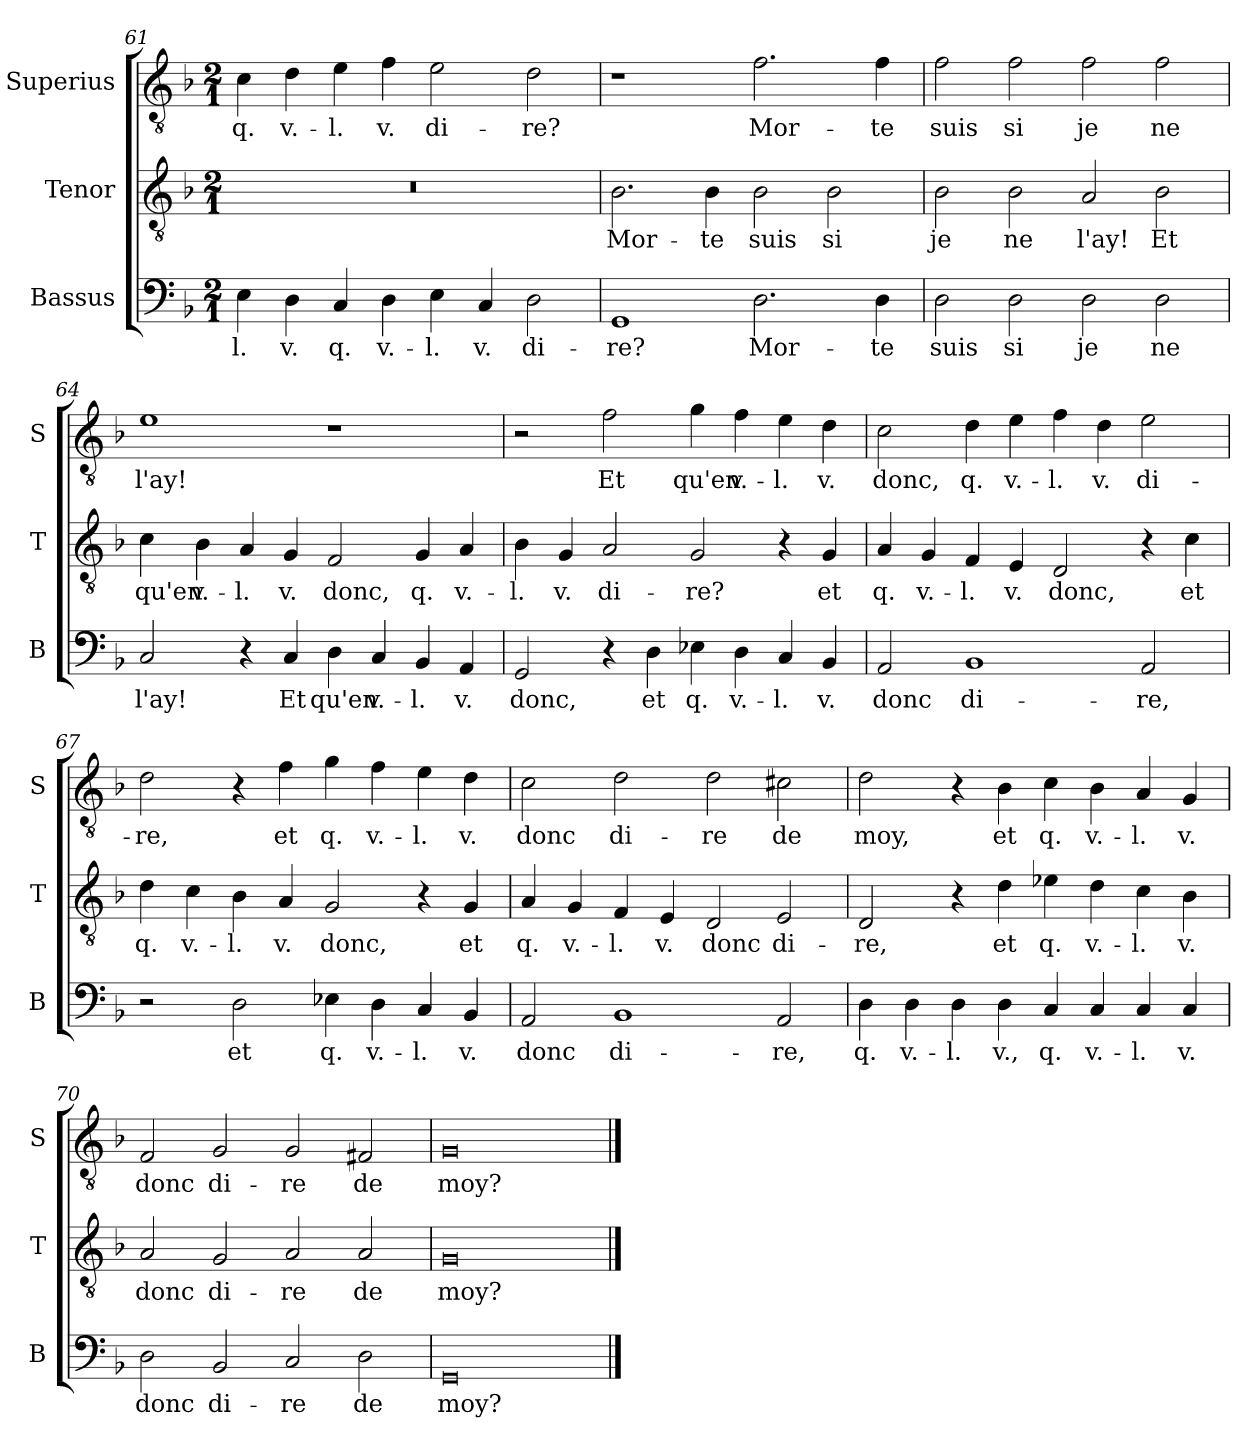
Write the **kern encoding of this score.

**kern	**text	**kern	**text	**kern	**text
*part3	*part3	*part2	*part2	*part1	*part1
*staff3	*staff3	*staff2	*staff2	*staff1	*staff1
*I"Bassus	*	*I"Tenor	*	*I"Superius	*
*I'B	*	*I'T	*	*I'S	*
*clefF4	*	*clefGv2	*	*clefGv2	*
*k[b-]	*	*k[b-]	*	*k[b-]	*
*M2/1	*	*M2/1	*	*M2/1	*
=61	=61	=61	=61	=61	=61
4E\	-l.	0r	.	4c\	q.
4D\	v.	.	.	4d\	v.-
4C/	q.	.	.	4e\	-l.
4D\	v.-	.	.	4f\	v.
4E\	-l.	.	.	2e\	di-
4C/	v.	.	.	.	.
2D\	di-	.	.	2d\	-re?
=62	=62	=62	=62	=62	=62
1GG	re?	2.B-\	Mor-	1r	.
.	.	4B-\	-te	.	.
2.D\	Mor-	2B-\	suis	2.f\	Mor-
.	.	2B-\	si	.	.
4D\	-te	.	.	4f\	-te
=63	=63	=63	=63	=63	=63
2D\	suis	2B-\	je	2f\	suis
2D\	si	2B-\	ne	2f\	si
2D\	je	2A/	l'ay!	2f\	je
2D\	ne	2B-\	Et	2f\	ne
=64	=64	=64	=64	=64	=64
2C/	l'ay!	4c\	qu'en	1e	l'ay!
.	.	4B-\	v.-	.	.
4r	.	4A/	-l.	.	.
4C/	Et	4G/	v.	.	.
4D\	qu'en	2F/	donc,	1r	.
4C/	v.-	.	.	.	.
4BB-/	-l.	4G/	q.	.	.
4AA/	v.	4A/	v.-	.	.
=65	=65	=65	=65	=65	=65
2GG/	donc,	4B-\	-l.	2r	.
.	.	4G/	v.	.	.
4r	.	2A/	di-	2f\	Et
4D\	et	.	.	.	.
4E-X\	q.	2G/	-re?	4g\	qu'en
4D\	v.-	.	.	4f\	v.-
4C/	-l.	4r	.	4e\	-l.
4BB-/	v.	4G/	et	4d\	v.
=66	=66	=66	=66	=66	=66
2AA/	donc	4A/	q.	2c\	donc,
.	.	4G/	v.-	.	.
1BB-	di-	4F/	-l.	4d\	q.
.	.	4E/	v.	4e\	v.-
.	.	2D/	donc,	4f\	-l.
.	.	.	.	4d\	v.
2AA/	-re,	4r	.	2e\	di-
.	.	4c\	et	.	.
=67	=67	=67	=67	=67	=67
2r	.	4d\	q.	2d\	-re,
.	.	4c\	v.-	.	.
2D\	et	4B-\	-l.	4r	.
.	.	4A/	v.	4f\	et
4E-X\	q.	2G/	donc,	4g\	q.
4D\	v.-	.	.	4f\	v.-
4C/	-l.	4r	.	4e\	-l.
4BB-/	v.	4G/	et	4d\	v.
=68	=68	=68	=68	=68	=68
2AA/	donc	4A/	q.	2c\	donc
.	.	4G/	v.-	.	.
1BB-	di-	4F/	-l.	2d\	di-
.	.	4E/	v.	.	.
.	.	2D/	donc	2d\	-re
2AA/	-re,	2E/	di-	2c#X\	de
=69	=69	=69	=69	=69	=69
4D\	q.	2D/	-re,	2d\	moy,
4D\	v.-	.	.	.	.
4D\	-l.	4r	.	4r	.
4D\	v.,	4d\	et	4B-\	et
4C/	q.	4e-X\	q.	4c\	q.
4C/	v.-	4d\	v.-	4B-\	v.-
4C/	-l.	4c\	-l.	4A/	-l.
4C/	v.	4B-\	v.	4G/	v.
=70	=70	=70	=70	=70	=70
2D\	donc	2A/	donc	2F/	donc
2BB-/	di-	2G/	di-	2G/	di-
2C/	-re	2A/	-re	2G/	-re
2D\	de	2A/	de	2F#X/	de
=71	=71	=71	=71	=71	=71
0GG/	moy?	0G/	moy?	0G/	moy?
==	==	==	==	==	==
*-	*-	*-	*-	*-	*-
